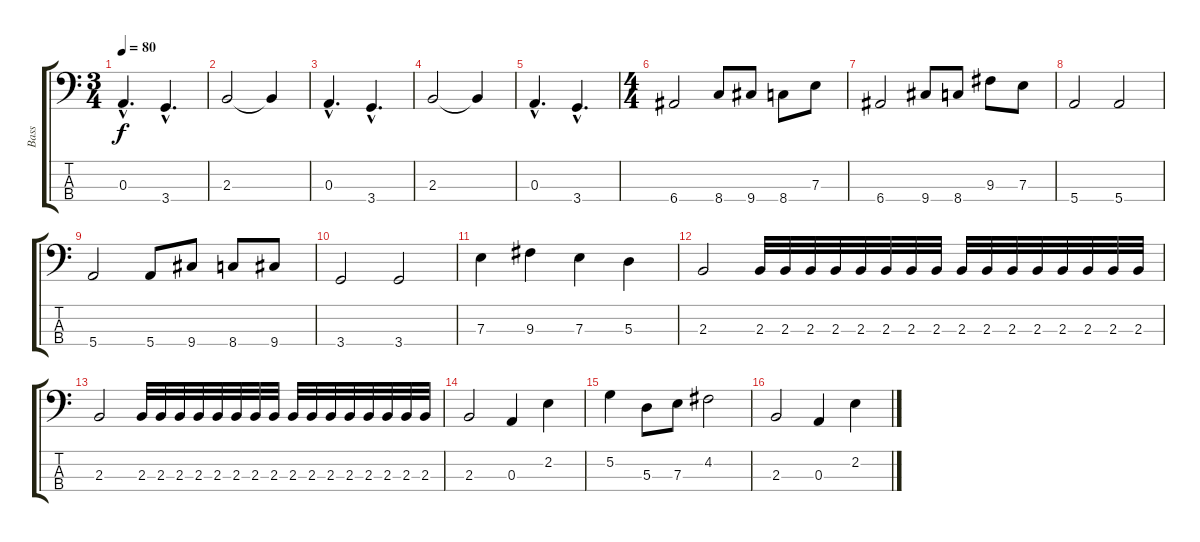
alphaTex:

\track ("Bass" "Bass") {instrument electricbassfinger}
\staff {score tabs}
\tuning (G2 D2 A1 E1) {hide}
\ts (3 4)
\tempo 80
\clef f4
\ks c
0.3{hac}.4{d dy f} 3.4{hac}.4{d} |
2.3.2 2.3{t}.4 |
0.3{hac}.4{d} 3.4{hac}.4{d} |
2.3.2 2.3{t}.4 |
0.3{hac}.4{d} 3.4{hac}.4{d} |
\ts (4 4)
\section ("" "")
6.4.2 8.4.8 9.4.8 8.4.8 7.3.8 |
6.4.2 9.4.8 8.4.8 9.3.8 7.3.8 |
5.4.2 5.4.2 |
5.4.2 5.4.8 9.4.8 8.4.8 9.4.8 |
3.4.2 3.4.2 |
7.3.4 9.3.4 7.3.4 5.3.4 |
2.3.2 2.3.32 2.3.32 2.3.32 2.3.32 2.3.32 2.3.32 2.3.32 2.3.32 2.3.32 2.3.32 2.3.32 2.3.32 2.3.32 2.3.32 2.3.32 2.3.32 |
2.3.2 2.3.32 2.3.32 2.3.32 2.3.32 2.3.32 2.3.32 2.3.32 2.3.32 2.3.32 2.3.32 2.3.32 2.3.32 2.3.32 2.3.32 2.3.32 2.3.32 |
\section ("" "")
2.3.2 0.3.4 2.2.4 |
5.2.4 5.3.8 7.3.8 4.2.2 |
2.3.2 0.3.4 2.2.4
